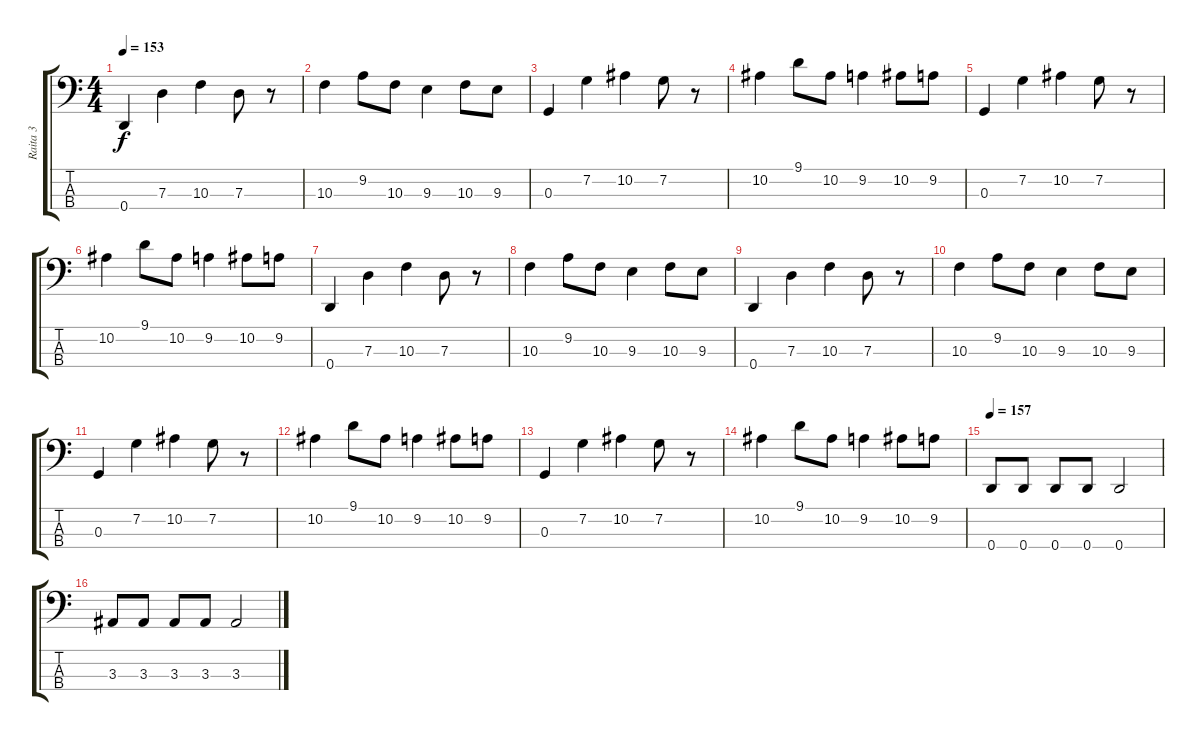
\track ("Raita 3" "Raita 3") {instrument electricbassfinger}
\staff {score tabs}
\tuning (F2 C2 G1 D1) {hide}
\ts (4 4)
\tempo 153
\clef f4
\ks c
0.4.4{dy f} 7.3.4 10.3.4 7.3.8 r.8 |
10.3.4 9.2.8 10.3.8 9.3.4 10.3.8 9.3.8 |
0.3.4 7.2.4 10.2.4 7.2.8 r.8 |
10.2.4 9.1.8 10.2.8 9.2.4 10.2.8 9.2.8 |
0.3.4 7.2.4 10.2.4 7.2.8 r.8 |
10.2.4 9.1.8 10.2.8 9.2.4 10.2.8 9.2.8 |
0.4.4 7.3.4 10.3.4 7.3.8 r.8 |
10.3.4 9.2.8 10.3.8 9.3.4 10.3.8 9.3.8 |
0.4.4 7.3.4 10.3.4 7.3.8 r.8 |
10.3.4 9.2.8 10.3.8 9.3.4 10.3.8 9.3.8 |
0.3.4 7.2.4 10.2.4 7.2.8 r.8 |
10.2.4 9.1.8 10.2.8 9.2.4 10.2.8 9.2.8 |
0.3.4 7.2.4 10.2.4 7.2.8 r.8 |
10.2.4 9.1.8 10.2.8 9.2.4 10.2.8 9.2.8 |
\tempo 157
0.4.8 0.4.8 0.4.8 0.4.8 0.4.2 |
3.3.8 3.3.8 3.3.8 3.3.8 3.3.2
